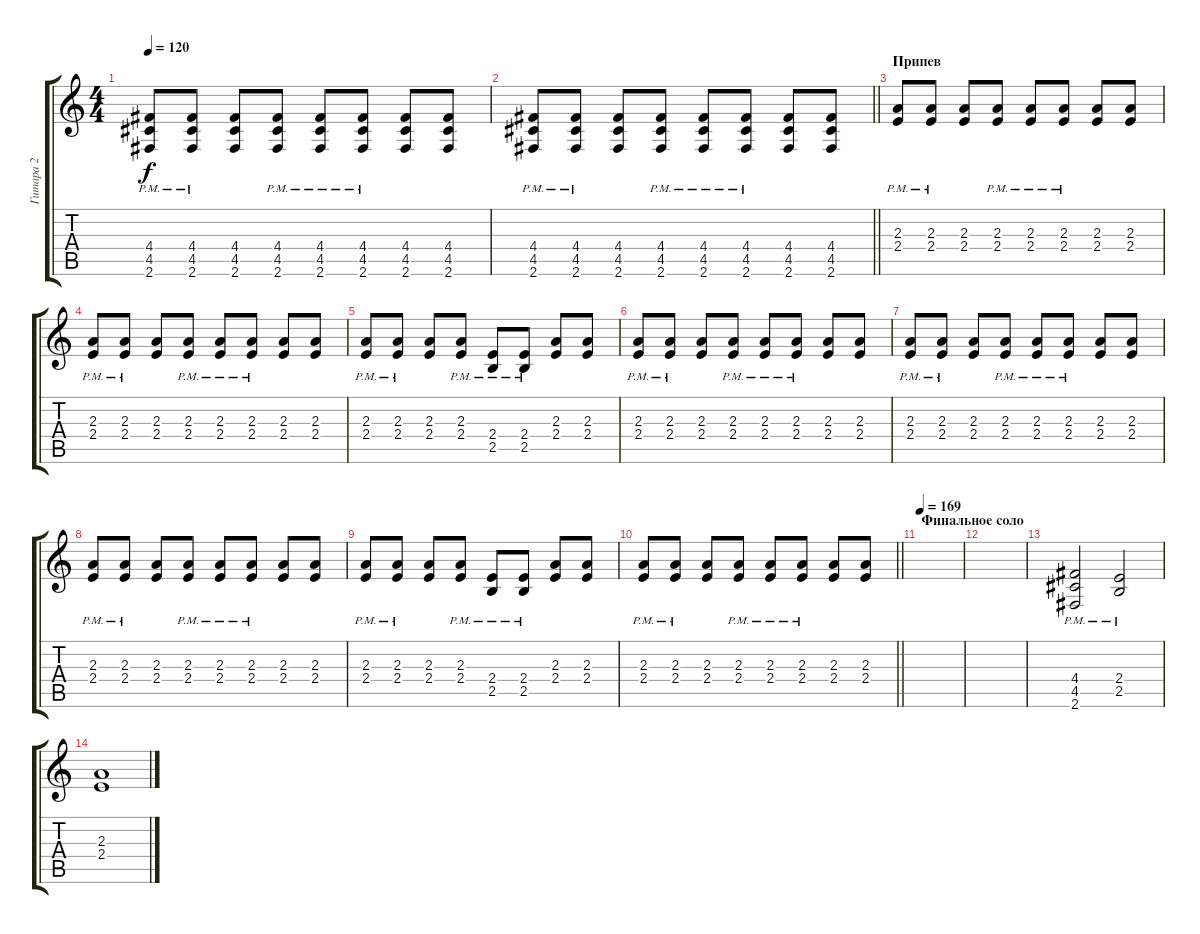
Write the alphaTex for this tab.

\track ("Гитара 2" "Гитара 2") {instrument distortionguitar}
\staff {score tabs}
\tuning (E4 B3 G3 D3 A2 E2) {hide}
\ts (4 4)
\tempo 120
\clef g2
\ks c
(4.4{pm} 4.5{pm} 2.6{pm}).8{dy f} (4.4{pm} 4.5{pm} 2.6{pm}).8 (4.4 4.5 2.6).8 (4.4{pm} 4.5{pm} 2.6{pm}).8 (4.4{pm} 4.5{pm} 2.6{pm}).8 (4.4{pm} 4.5{pm} 2.6{pm}).8 (4.4 4.5 2.6).8 (4.4 4.5 2.6).8 |
\barLineRight lightlight
(4.4{pm} 4.5{pm} 2.6{pm}).8 (4.4{pm} 4.5{pm} 2.6{pm}).8 (4.4 4.5 2.6).8 (4.4{pm} 4.5{pm} 2.6{pm}).8 (4.4{pm} 4.5{pm} 2.6{pm}).8 (4.4{pm} 4.5{pm} 2.6{pm}).8 (4.4 4.5 2.6).8 (4.4 4.5 2.6).8 |
\section ("" "Припев")
(2.3{pm} 2.4{pm}).8 (2.3{pm} 2.4{pm}).8 (2.3 2.4).8 (2.3{pm} 2.4{pm}).8 (2.3{pm} 2.4{pm}).8 (2.3{pm} 2.4{pm}).8 (2.3 2.4).8 (2.3 2.4).8 |
(2.3{pm} 2.4{pm}).8 (2.3{pm} 2.4{pm}).8 (2.3 2.4).8 (2.3{pm} 2.4{pm}).8 (2.3{pm} 2.4{pm}).8 (2.3{pm} 2.4{pm}).8 (2.3 2.4).8 (2.3 2.4).8 |
(2.3{pm} 2.4{pm}).8 (2.3{pm} 2.4{pm}).8 (2.3 2.4).8 (2.3{pm} 2.4{pm}).8 (2.4{pm} 2.5{pm}).8 (2.4{pm} 2.5{pm}).8 (2.3 2.4).8 (2.3 2.4).8 |
(2.3{pm} 2.4{pm}).8 (2.3{pm} 2.4{pm}).8 (2.3 2.4).8 (2.3{pm} 2.4{pm}).8 (2.3{pm} 2.4{pm}).8 (2.3{pm} 2.4{pm}).8 (2.3 2.4).8 (2.3 2.4).8 |
(2.3{pm} 2.4{pm}).8 (2.3{pm} 2.4{pm}).8 (2.3 2.4).8 (2.3{pm} 2.4{pm}).8 (2.3{pm} 2.4{pm}).8 (2.3{pm} 2.4{pm}).8 (2.3 2.4).8 (2.3 2.4).8 |
(2.3{pm} 2.4{pm}).8 (2.3{pm} 2.4{pm}).8 (2.3 2.4).8 (2.3{pm} 2.4{pm}).8 (2.3{pm} 2.4{pm}).8 (2.3{pm} 2.4{pm}).8 (2.3 2.4).8 (2.3 2.4).8 |
(2.3{pm} 2.4{pm}).8 (2.3{pm} 2.4{pm}).8 (2.3 2.4).8 (2.3{pm} 2.4{pm}).8 (2.4{pm} 2.5{pm}).8 (2.4{pm} 2.5{pm}).8 (2.3 2.4).8 (2.3 2.4).8 |
\barLineRight lightlight
(2.3{pm} 2.4{pm}).8 (2.3{pm} 2.4{pm}).8 (2.3 2.4).8 (2.3{pm} 2.4{pm}).8 (2.3{pm} 2.4{pm}).8 (2.3{pm} 2.4{pm}).8 (2.3 2.4).8 (2.3 2.4).8 |
\section ("" "Финальное соло")
\tempo 169
|
|
(4.4{pm} 4.5{pm} 2.6{pm}).2 (2.4{pm} 2.5{pm}).2 |
(2.3 2.4).1
